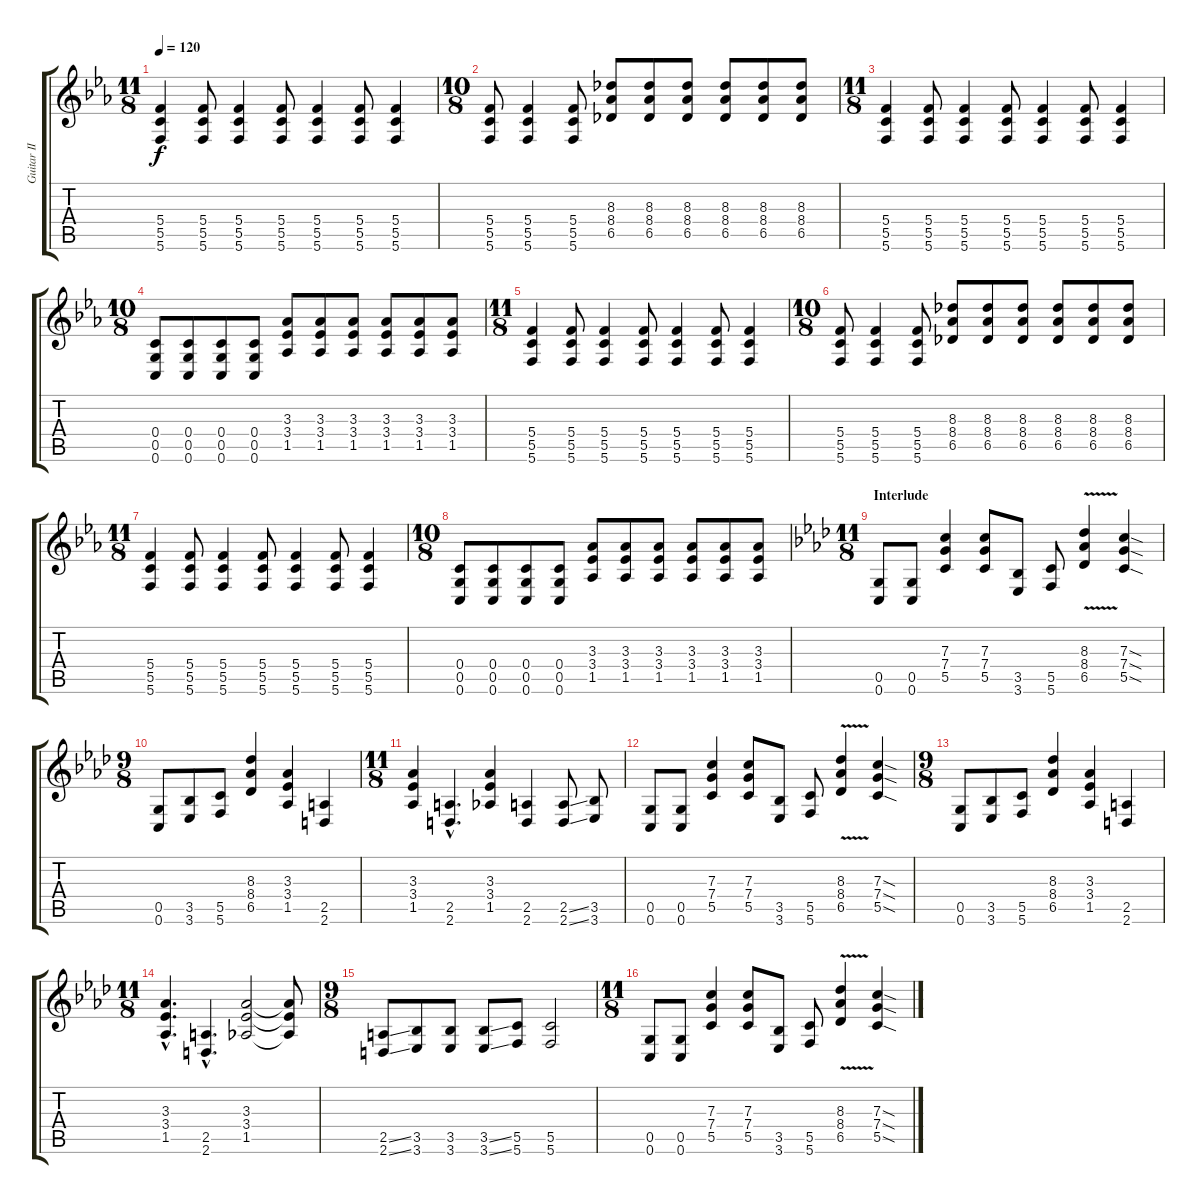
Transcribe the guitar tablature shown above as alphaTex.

\track ("Guitar II" "Guitar II") {instrument distortionguitar}
\staff {score tabs}
\tuning (D4 A3 F3 C3 G2 C2) {hide}
\ts (11 8)
\tempo 120
\clef g2
\ks eb
(5.4 5.5 5.6).4{dy f} (5.4 5.5 5.6).8 (5.4 5.5 5.6).4 (5.4 5.5 5.6).8 (5.4 5.5 5.6).4 (5.4 5.5 5.6).8 (5.4 5.5 5.6).4 |
\ts (10 8)
(5.4 5.5 5.6).8 (5.4 5.5 5.6).4 (5.4 5.5 5.6).8 (8.3 8.4 6.5).8 (8.3 8.4 6.5).8 (8.3 8.4 6.5).8 (8.3 8.4 6.5).8 (8.3 8.4 6.5).8 (8.3 8.4 6.5).8 |
\ts (11 8)
(5.4 5.5 5.6).4 (5.4 5.5 5.6).8 (5.4 5.5 5.6).4 (5.4 5.5 5.6).8 (5.4 5.5 5.6).4 (5.4 5.5 5.6).8 (5.4 5.5 5.6).4 |
\ts (10 8)
(0.4 0.5 0.6).8 (0.4 0.5 0.6).8 (0.4 0.5 0.6).8 (0.4 0.5 0.6).8 (3.3 3.4 1.5).8 (3.3 3.4 1.5).8 (3.3 3.4 1.5).8 (3.3 3.4 1.5).8 (3.3 3.4 1.5).8 (3.3 3.4 1.5).8 |
\ts (11 8)
(5.4 5.5 5.6).4 (5.4 5.5 5.6).8 (5.4 5.5 5.6).4 (5.4 5.5 5.6).8 (5.4 5.5 5.6).4 (5.4 5.5 5.6).8 (5.4 5.5 5.6).4 |
\ts (10 8)
(5.4 5.5 5.6).8 (5.4 5.5 5.6).4 (5.4 5.5 5.6).8 (8.3 8.4 6.5).8 (8.3 8.4 6.5).8 (8.3 8.4 6.5).8 (8.3 8.4 6.5).8 (8.3 8.4 6.5).8 (8.3 8.4 6.5).8 |
\ts (11 8)
(5.4 5.5 5.6).4 (5.4 5.5 5.6).8 (5.4 5.5 5.6).4 (5.4 5.5 5.6).8 (5.4 5.5 5.6).4 (5.4 5.5 5.6).8 (5.4 5.5 5.6).4 |
\ts (10 8)
(0.4 0.5 0.6).8 (0.4 0.5 0.6).8 (0.4 0.5 0.6).8 (0.4 0.5 0.6).8 (3.3 3.4 1.5).8 (3.3 3.4 1.5).8 (3.3 3.4 1.5).8 (3.3 3.4 1.5).8 (3.3 3.4 1.5).8 (3.3 3.4 1.5).8 |
\ts (11 8)
\section ("" "Interlude")
\ks ab
(0.5 0.6).8 (0.5 0.6).8 (7.3 7.4 5.5).4 (7.3 7.4 5.5).8 (3.5 3.6).8 (5.5 5.6).8 (8.3{v} 8.4 6.5).4 (7.3{sod} 7.4{sod} 5.5{sod}).4 |
\ts (9 8)
(0.5 0.6).8 (3.5 3.6).8 (5.5 5.6).8 (8.3 8.4 6.5).4 (3.3 3.4 1.5).4 (2.5 2.6).4 |
\ts (11 8)
(3.3 3.4 1.5).4 (2.5{hac} 2.6{hac}).4{d} (3.3 3.4 1.5).4 (2.5 2.6).4 (2.5{ss} 2.6{ss}).8 (3.5 3.6).8 |
(0.5 0.6).8 (0.5 0.6).8 (7.3 7.4 5.5).4 (7.3 7.4 5.5).8 (3.5 3.6).8 (5.5 5.6).8 (8.3{v} 8.4 6.5).4 (7.3{sod} 7.4{sod} 5.5{sod}).4 |
\ts (9 8)
(0.5 0.6).8 (3.5 3.6).8 (5.5 5.6).8 (8.3 8.4 6.5).4 (3.3 3.4 1.5).4 (2.5 2.6).4 |
\ts (11 8)
(3.3{hac} 3.4{hac} 1.5{hac}).4{d} (2.5{hac} 2.6{hac}).4{d} (3.3 3.4 1.5).2 (3.3{t} 3.4{t} 1.5{t}).8 |
\ts (9 8)
(2.5{ss} 2.6{ss}).8 (3.5 3.6).8 (3.5 3.6).8 (3.5{ss} 3.6{ss}).8 (5.5 5.6).8 (5.5 5.6).2 |
\ts (11 8)
(0.5 0.6).8 (0.5 0.6).8 (7.3 7.4 5.5).4 (7.3 7.4 5.5).8 (3.5 3.6).8 (5.5 5.6).8 (8.3{v} 8.4 6.5).4 (7.3{sod} 7.4{sod} 5.5{sod}).4
